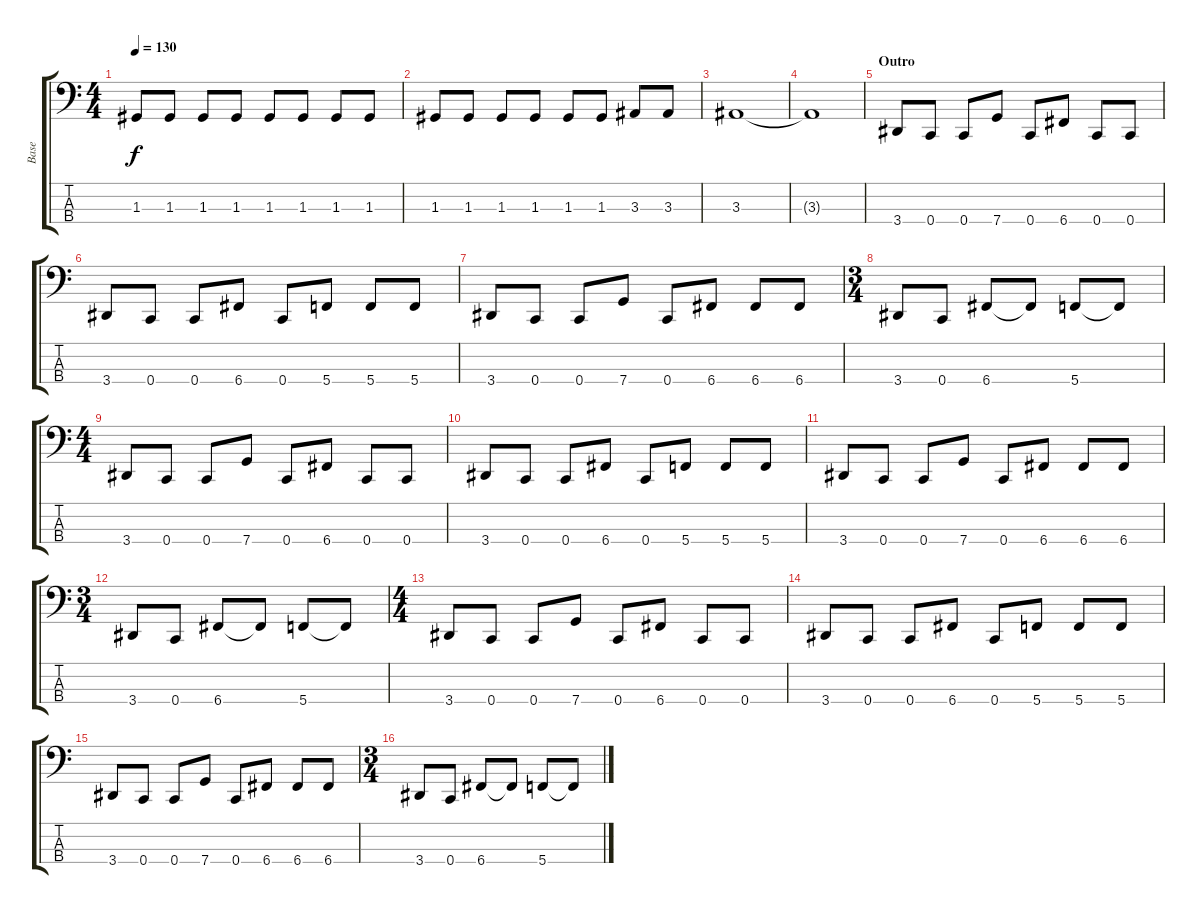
\track ("Base" "Base") {instrument electricbassfinger}
\staff {score tabs}
\tuning (F2 C2 G1 C1) {hide}
\ts (4 4)
\tempo 130
\clef f4
\ks c
1.3.8{dy f} 1.3.8 1.3.8 1.3.8 1.3.8 1.3.8 1.3.8 1.3.8 |
1.3.8 1.3.8 1.3.8 1.3.8 1.3.8 1.3.8 3.3.8 3.3.8 |
3.3.1 |
3.3{t}.1 |
\section ("" "Outro")
3.4.8 0.4.8 0.4.8 7.4.8 0.4.8 6.4.8 0.4.8 0.4.8 |
3.4.8 0.4.8 0.4.8 6.4.8 0.4.8 5.4.8 5.4.8 5.4.8 |
3.4.8 0.4.8 0.4.8 7.4.8 0.4.8 6.4.8 6.4.8 6.4.8 |
\ts (3 4)
3.4.8 0.4.8 6.4.8 6.4{t}.8 5.4.8 5.4{t}.8 |
\ts (4 4)
3.4.8 0.4.8 0.4.8 7.4.8 0.4.8 6.4.8 0.4.8 0.4.8 |
3.4.8 0.4.8 0.4.8 6.4.8 0.4.8 5.4.8 5.4.8 5.4.8 |
3.4.8 0.4.8 0.4.8 7.4.8 0.4.8 6.4.8 6.4.8 6.4.8 |
\ts (3 4)
3.4.8 0.4.8 6.4.8 6.4{t}.8 5.4.8 5.4{t}.8 |
\ts (4 4)
3.4.8 0.4.8 0.4.8 7.4.8 0.4.8 6.4.8 0.4.8 0.4.8 |
3.4.8 0.4.8 0.4.8 6.4.8 0.4.8 5.4.8 5.4.8 5.4.8 |
3.4.8 0.4.8 0.4.8 7.4.8 0.4.8 6.4.8 6.4.8 6.4.8 |
\ts (3 4)
3.4.8 0.4.8 6.4.8 6.4{t}.8 5.4.8 5.4{t}.8
